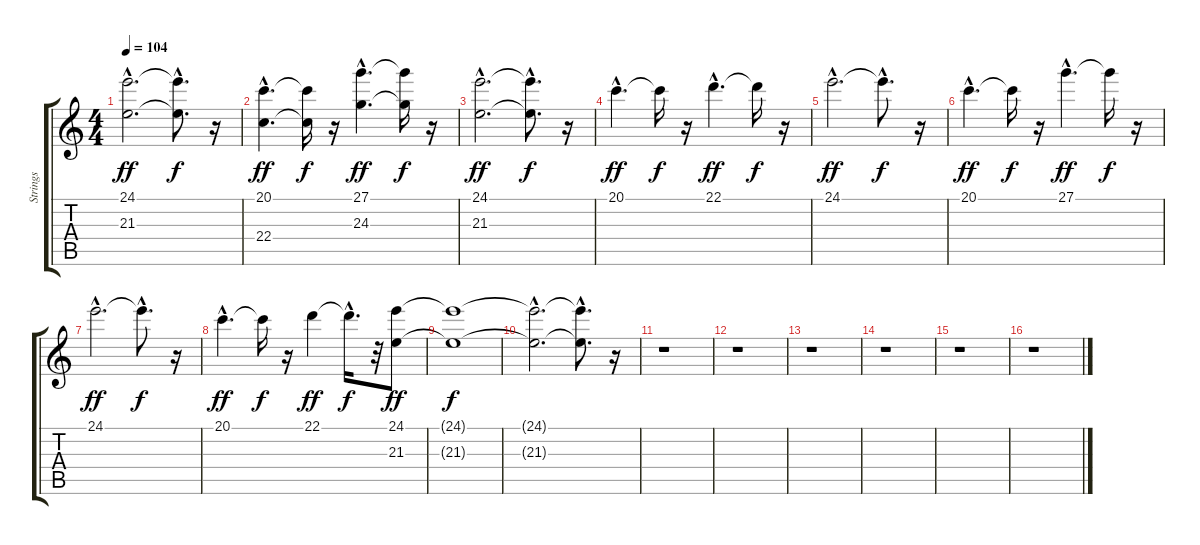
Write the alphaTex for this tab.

\track ("Strings" "Strings") {instrument stringensemble1}
\staff {score tabs}
\tuning (E4 B3 G3 D3 A2 E2) {hide}
\ts (4 4)
\tempo 104
\clef g2
\ks c
(24.1{hac} 21.3{hac}).2{d dy ff} (24.1{hac t} 21.3{hac t}).8{d dy f} r.16 |
(20.1{hac} 22.4{hac}).4{d dy ff} (20.1{t} 22.4{t}).16{dy f} r.16 (27.1{hac} 24.3{hac}).4{d dy ff} (27.1{t} 24.3{t}).16{dy f} r.16 |
(24.1{hac} 21.3{hac}).2{d dy ff} (24.1{hac t} 21.3{hac t}).8{d dy f} r.16 |
20.1{hac}.4{d dy ff} 20.1{t}.16{dy f} r.16 22.1{hac}.4{d dy ff} 22.1{t}.16{dy f} r.16 |
24.1{hac}.2{d dy ff} 24.1{hac t}.8{d dy f} r.16 |
20.1{hac}.4{d dy ff} 20.1{t}.16{dy f} r.16 27.1{hac}.4{d dy ff} 27.1{t}.16{dy f} r.16 |
24.1{hac}.2{d dy ff} 24.1{hac t}.8{d dy f} r.16 |
20.1{hac}.4{d dy ff} 20.1{t}.16{dy f} r.16 22.1.4{dy ff} 22.1{hac t}.16{d dy f} r.32 (24.1 21.3).8{dy ff} |
(24.1{t} 21.3{t}).1{dy f} |
(24.1{hac t} 21.3{hac t}).2{d} (24.1{hac t} 21.3{hac t}).8{d} r.16 |
r.1 |
r.1 |
r.1 |
r.1 |
r.1 |
r.1
